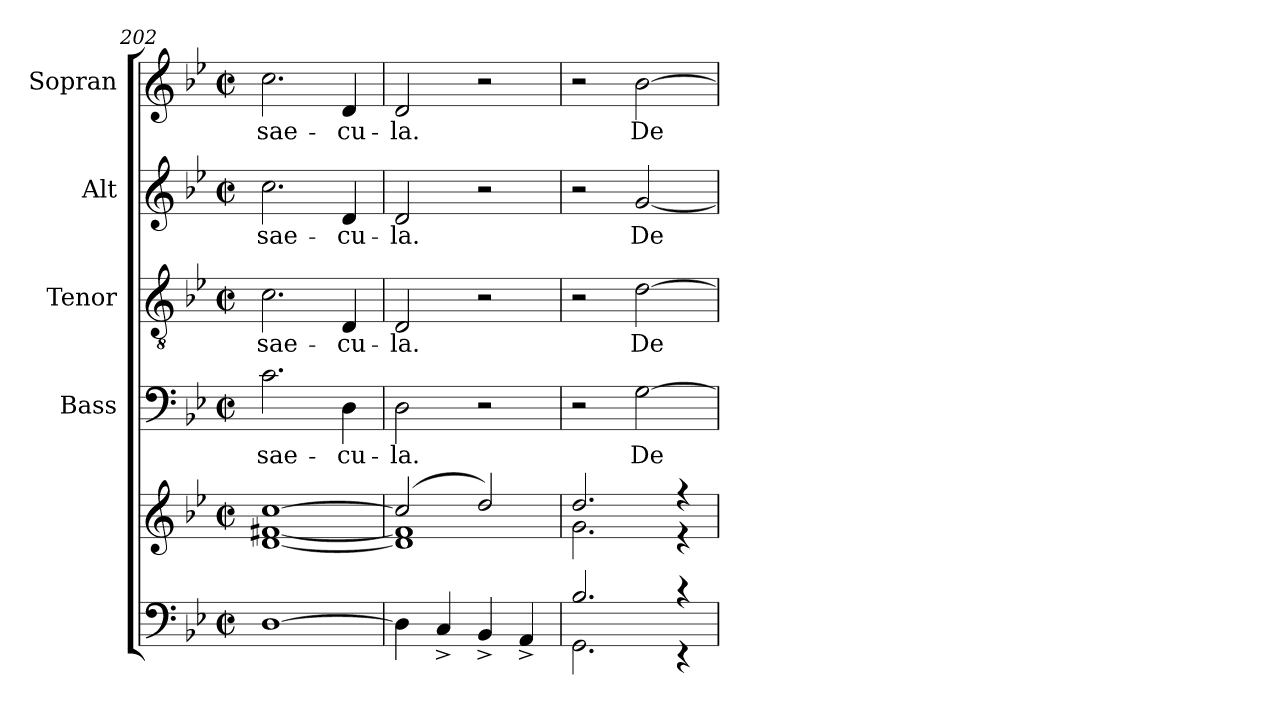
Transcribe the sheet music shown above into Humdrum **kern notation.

**kern	**kern	**kern	**text	**kern	**text	**kern	**text	**kern	**text
*part5	*part5	*part4	*part4	*part3	*part3	*part2	*part2	*part1	*part1
*staff6	*staff5	*staff4	*staff4	*staff3	*staff3	*staff2	*staff2	*staff1	*staff1
*	*	*I"Bass	*	*I"Tenor	*	*I"Alt	*	*I"Sopran	*
*	*	*I'B.	*	*I'T.	*	*I'A.	*	*I'S.	*
*clefF4	*clefG2	*clefF4	*	*clefGv2	*	*clefG2	*	*clefG2	*
*k[b-e-]	*k[b-e-]	*k[b-e-]	*	*k[b-e-]	*	*k[b-e-]	*	*k[b-e-]	*
*B-:	*B-:	*B-:	*	*B-:	*	*B-:	*	*B-:	*
*M2/2	*M2/2	*M2/2	*	*M2/2	*	*M2/2	*	*M2/2	*
*met(c|)	*met(c|)	*met(c|)	*	*met(c|)	*	*met(c|)	*	*met(c|)	*
=202	=202	=202	=202	=202	=202	=202	=202	=202	=202
*	*^	*	*	*	*	*	*	*	*
!	!	!	!	!LO:LY:b	!	!LO:LY:b	!	!LO:LY:b	!	!LO:LY:b
[1D	[>1cc	[<1d [<1f#X	2.c\	sae-	2.c\	sae-	2.cc\	sae-	2.cc\	sae-
!	!	!	!	!LO:LY:b	!	!LO:LY:b	!	!LO:LY:b	!	!LO:LY:b
.	.	.	4D\	-cu-	4D/	-cu-	4d/	-cu-	4d/	-cu-
!!LO:LB:g=z
=203	=203	=203	=203	=203	=203	=203	=203	=203	=203	=203
!	!	!	!	!LO:LY:b	!	!LO:LY:b	!	!LO:LY:b	!	!LO:LY:b
4D\]	(2cc/]	1d] 1f#]	2D\	-la.	2D/	-la.	2d/	-la.	2d/	-la.
4C^</	.	.	.	.	.	.	.	.	.	.
4BB-^</	2dd/)	.	2r	.	2r	.	2r	.	2r	.
4AA^</	.	.	.	.	.	.	.	.	.	.
=204	=204	=204	=204	=204	=204	=204	=204	=204	=204	=204
*^	*	*	*	*	*	*	*	*	*	*
2.B-/	2.GG\	2.dd/	2.g\	2r	.	2r	.	2r	.	2r	.
!	!	!	!	!	!LO:LY:b	!	!LO:LY:b	!	!LO:LY:b	!	!LO:LY:b
.	.	.	.	[2G\	De-	[2d\	De-	[2g/	De-	[2b-\	De-
4r	4r	4r	4r	.	.	.	.	.	.	.	.
*v	*v	*	*	*	*	*	*	*	*	*	*
*	*v	*v	*	*	*	*	*	*	*	*
=	=	=	=	=	=	=	=	=	=
*-	*-	*-	*-	*-	*-	*-	*-	*-	*-
